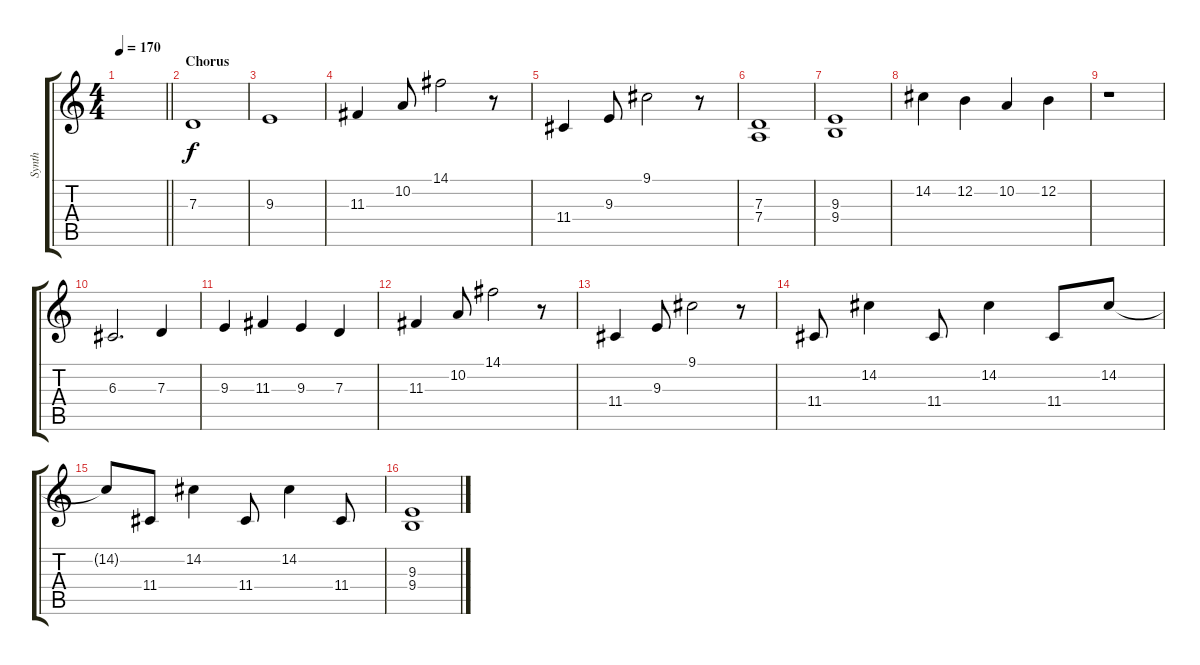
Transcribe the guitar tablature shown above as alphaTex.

\track ("Synth" "Synth") {instrument lead2sawtooth}
\staff {score tabs}
\tuning (E4 B3 G3 D3 A2 E2) {hide}
\ts (4 4)
\tempo 170
\clef g2
\barLineRight lightlight
\ks c
|
\section ("" "Chorus")
7.3.1 |
9.3.1 |
11.3.4 10.2.8 14.1.2 r.8 |
11.4.4 9.3.8 9.1.2 r.8 |
(7.3 7.4).1 |
(9.3 9.4).1 |
14.2.4 12.2.4 10.2.4 12.2.4 |
r.1 |
6.3.2{d} 7.3.4 |
9.3.4 11.3.4 9.3.4 7.3.4 |
11.3.4 10.2.8 14.1.2 r.8 |
11.4.4 9.3.8 9.1.2 r.8 |
11.4.8 14.2.4 11.4.8 14.2.4 11.4.8 14.2.8 |
14.2{t}.8 11.4.8 14.2.4 11.4.8 14.2.4 11.4.8 |
(9.3 9.4).1
